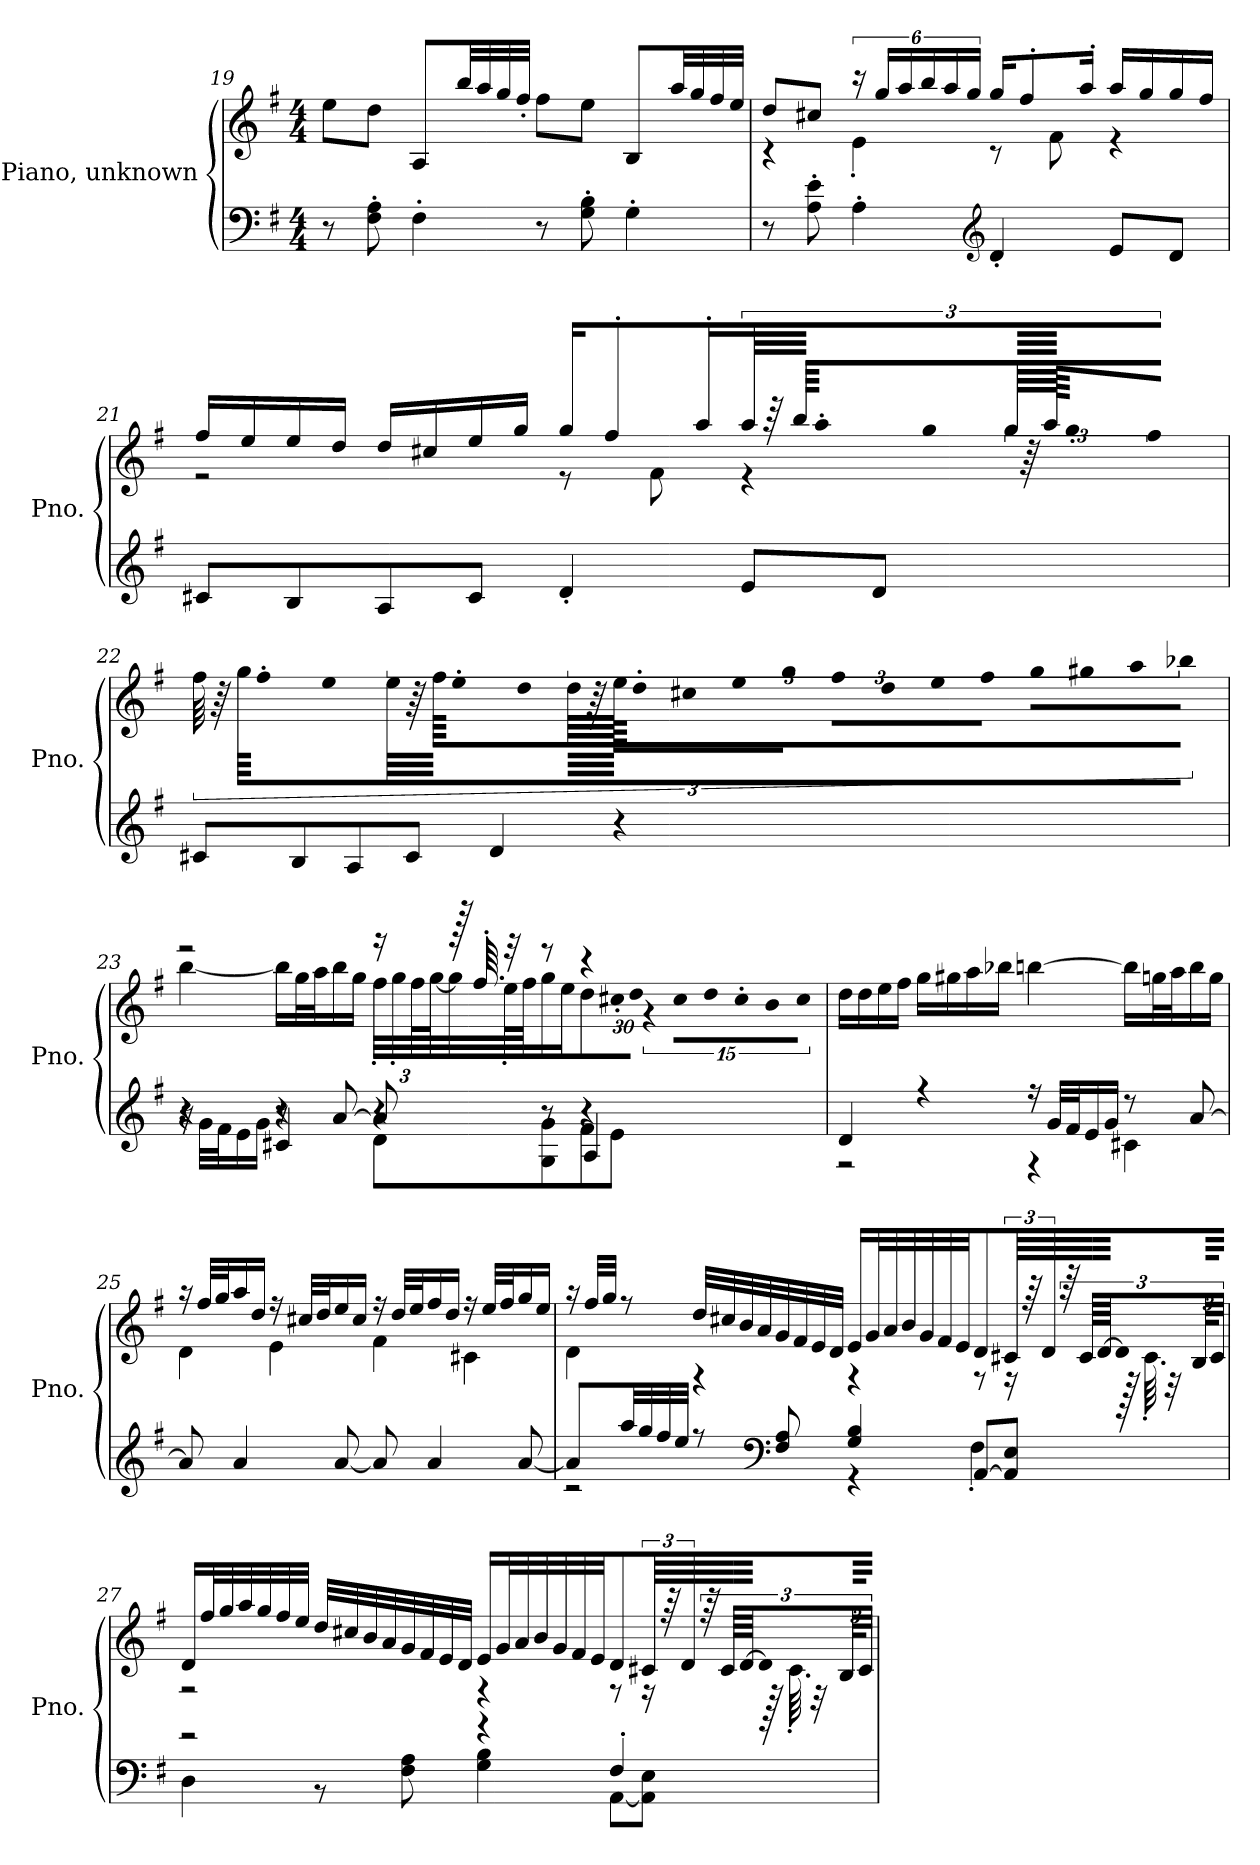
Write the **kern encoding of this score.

**kern	**kern
*part1	*part1
*staff2	*staff1
*I"Piano, unknown	*
*I'Pno.	*
!!LO:LB:g=z
*clefF4	*clefG2
*k[f#]	*k[f#]
*M4/4	*M4/4
=19	=19
8r	8ee\L
8F#\' 8A\'	8dd\J
4F#'\	8A/L
.	32bb/LL
.	32aa/
.	32gg/
.	32ff#'/JJJ
8r	8ff#\L
8G\' 8B\'	8ee\J
4G'\	8B/L
.	32aa/LL
.	32gg/
.	32ff#/
.	32ee/JJJ
=20	=20
*	*^
8r	8dd/L	4r
8A\' 8e\'	8cc#X/J	.
4A'\	24r	4e'\
.	24gg/LL	.
.	24aa/	.
*	*Xbrackettup	*
.	24bb/	.
.	24aa/	.
.	24gg/JJ	.
*clefG2	*	*
4d'/	16gg/KL	8r
.	8ff#'/	.
.	.	8f#\
.	16aa'/Jk	.
8e/L	16aa/LL	4r
.	16gg/	.
8d/J	16gg/	.
.	16ff#/JJ	.
!!LO:LB:g=z	!!
=21	=21	=21
8c#X/L	16ff#/LL	2r
.	16ee/	.
8B/	16ee/	.
.	16dd/JJ	.
8A/	16dd/LL	.
.	16cc#X/	.
8c#/J	16ee/	.
.	16gg/JJ	.
4d'/	16gg/KL	8r
.	8ff#'/	.
.	.	8f#\
.	16aa'/L	.
*	*brackettup	*
8e/L	96aa/JJkk	4r
.	96r	.
.	96bb/KLLL	.
.	32aa'/J	.
.	16gg/	.
8d/J	96gg/JJkk	.
.	96r	.
.	96aa/KLLL	.
.	32gg'/J	.
.	16ff#/JJ	.
*	*v	*v
!!LO:LB:g=z
=22	=22
8c#X/L	96ff#\
.	96r
.	96gg\KLLL
.	32ff#'\J
.	16ee\
8B/	96ee\JJkk
.	96r
.	96ff#\KLLL
.	32ee'\J
.	16dd\
8A/	96dd\JJkk
.	96r
.	96ee\KLLL
.	32dd'\J
.	16cc#X\
8c#/J	16ee\
.	16gg\JJ
4d/	16ff#\LL
.	16dd\
.	16ee\
.	16ff#\JJ
4r	16gg\LL
.	16gg#X\
.	16aa\
.	16bb-X\JJ
!!LO:LB:g=z
=23	=23
*^	*^
*	*^	*	*
4r	16r	4r	2r	[4bb\
.	32g\LLL	.	.	.
.	32f#\J	.	.	.
.	16e\	.	.	.
.	16g\JJ	.	.	.
8r	4r	4c#X/	.	16bb\LL]
.	.	.	.	32gg\L
.	.	.	.	32aa\J
[8a/	.	.	.	16bb\
.	.	.	.	16gg\JJ
*	*	*	*	*Xbrackettup
8a/]	8d\L	4r	16r	48ff#'\LLL
.	.	.	.	48gg'\
.	.	.	.	96ff#\L
.	.	.	.	[96gg\J
.	.	.	128r	32gg\]
.	.	.	64.ff#'/	.
.	.	.	32r	64ee'\L
.	.	.	.	64ff#\JJ
8r	8G\ 8g\	.	8r	16gg\
.	.	.	.	16ee\J
4r	8f#\	4A/	4r	8dd\
*	*	*	*	*brackettup
!	!	!	!	!LO:N:vis=64
.	8e\J	.	.	960%17cc#X'\LLL
!	!	!	!	!LO:N:vis=64
.	.	.	.	960%17dd\JJJJ
.	.	.	.	1920ryy
!	!	!	!	!LO:N:vis=128
.	.	.	.	1920%17r
!	!	!	!	!LO:N:vis=256
.	.	.	.	1920%17cc#\KLLLL
!	!	!	!	!LO:N:vis=64
.	.	.	.	960%17dd\
!	!	!	!	!LO:N:vis=64
.	.	.	.	960%17cc#'\
!	!	!	!	!LO:N:vis=64
.	.	.	.	960%17b\
.	.	.	.	1920ryy
!	!	!	!	!LO:N:vis=64
.	.	.	.	960%17cc#\JJJJ
*	*v	*v	*	*
*	*	*v	*v
!!LO:LB:g=z
=24	=24	=24
4d/	2r	16dd\LL
.	.	16dd\
.	.	16ee\
.	.	16ff#\JJ
4r	.	16gg\LL
.	.	16gg#X\
.	.	16aa\
.	.	16bb-X\JJ
16r	4r	[4bbn\
32g/LLL	.	.
32f#/J	.	.
16e/	.	.
16g/JJ	.	.
8r	4c#X\	16bb\LL]
.	.	32ggn\L
.	.	32aa\J
[8a/	.	16bb\
.	.	16gg\JJ
*v	*v	*
=25	=25
*	*^
8a/]	16r	4d\
.	32ff#/LLL	.
.	32gg/J	.
4a/	16aa/	.
.	16dd/JJ	.
.	16r	4e\
.	32cc#X/LLL	.
.	32dd/J	.
[8a/	16ee/	.
.	16cc#/JJ	.
8a/]	16r	4f#\
.	32dd/LLL	.
.	32ee/J	.
4a/	16ff#/	.
.	16dd/JJ	.
.	16r	4c#X\
.	32ee/LLL	.
.	32ff#/J	.
[8a/	16gg/	.
.	16ee/JJ	.
!!LO:PB:g=z	!!
=26	=26	=26
*^	*	*
8a/L]	2r	16r	4d\
.	.	32ff#/LLL	.
.	.	32gg/JJJ	.
32aa/LL	.	8r	.
32gg/	.	.	.
32ff#/	.	.	.
32ee/JJJ	.	.	.
8r	.	32dd/LLL	4r
.	.	32cc#X/	.
.	.	32b/	.
.	.	32a/	.
*clefF4	*	*	*
8F#/ 8A/	.	32g/	.
.	.	32f#/	.
.	.	32e/	.
.	.	32d/JJJ	.
4G/ 4B/	4r	16e/LL	4r
.	.	32g/L	.
.	.	32a/	.
.	.	32b/	.
.	.	32g/	.
.	.	32f#/	.
.	.	32e/JJ	.
[8AA/L	4F#'\	8d/	8r
8AA/] 8E/J	.	96c#X/Jkkk	16r
.	.	96r	.
.	.	96d/	.
.	.	96r	.
.	.	96c#/LLLL	.
.	.	[96d/J	.
.	.	32d/]	128r
.	.	.	64.c#'\
*	*	*Xbrackettup	*
.	.	96B/K	32r
.	.	48c#/JJJ	.
!!LO:LB:g=z	!!
=27	=27	=27	=27
2r	4D\	16d/LL	2r
.	.	32ff#/L	.
.	.	32gg/	.
.	.	32aa/	.
.	.	32gg/	.
.	.	32ff#/	.
.	.	32ee/JJJ	.
.	8r	32dd/LLL	.
.	.	32cc#X/	.
.	.	32b/	.
.	.	32a/	.
.	8F#\ 8A\	32g/	.
.	.	32f#/	.
.	.	32e/	.
.	.	32d/JJJ	.
4r	4G\ 4B\	16e/LL	4r
.	.	32g/L	.
.	.	32a/	.
.	.	32b/	.
.	.	32g/	.
.	.	32f#/	.
.	.	32e/JJ	.
4F#'/	[8AA\L	8d/	8r
*	*	*brackettup	*
.	8AA\] 8E\J	96c#X/Jkkk	16r
.	.	96r	.
.	.	96d/	.
.	.	96r	.
.	.	96c#/LLLL	.
.	.	[96d/J	.
.	.	32d/]	128r
.	.	.	64.c#'\
*	*	*Xbrackettup	*
.	.	96B/K	32r
.	.	48c#/JJJ	.
*v	*v	*	*
*	*v	*v
=	=
*-	*-
